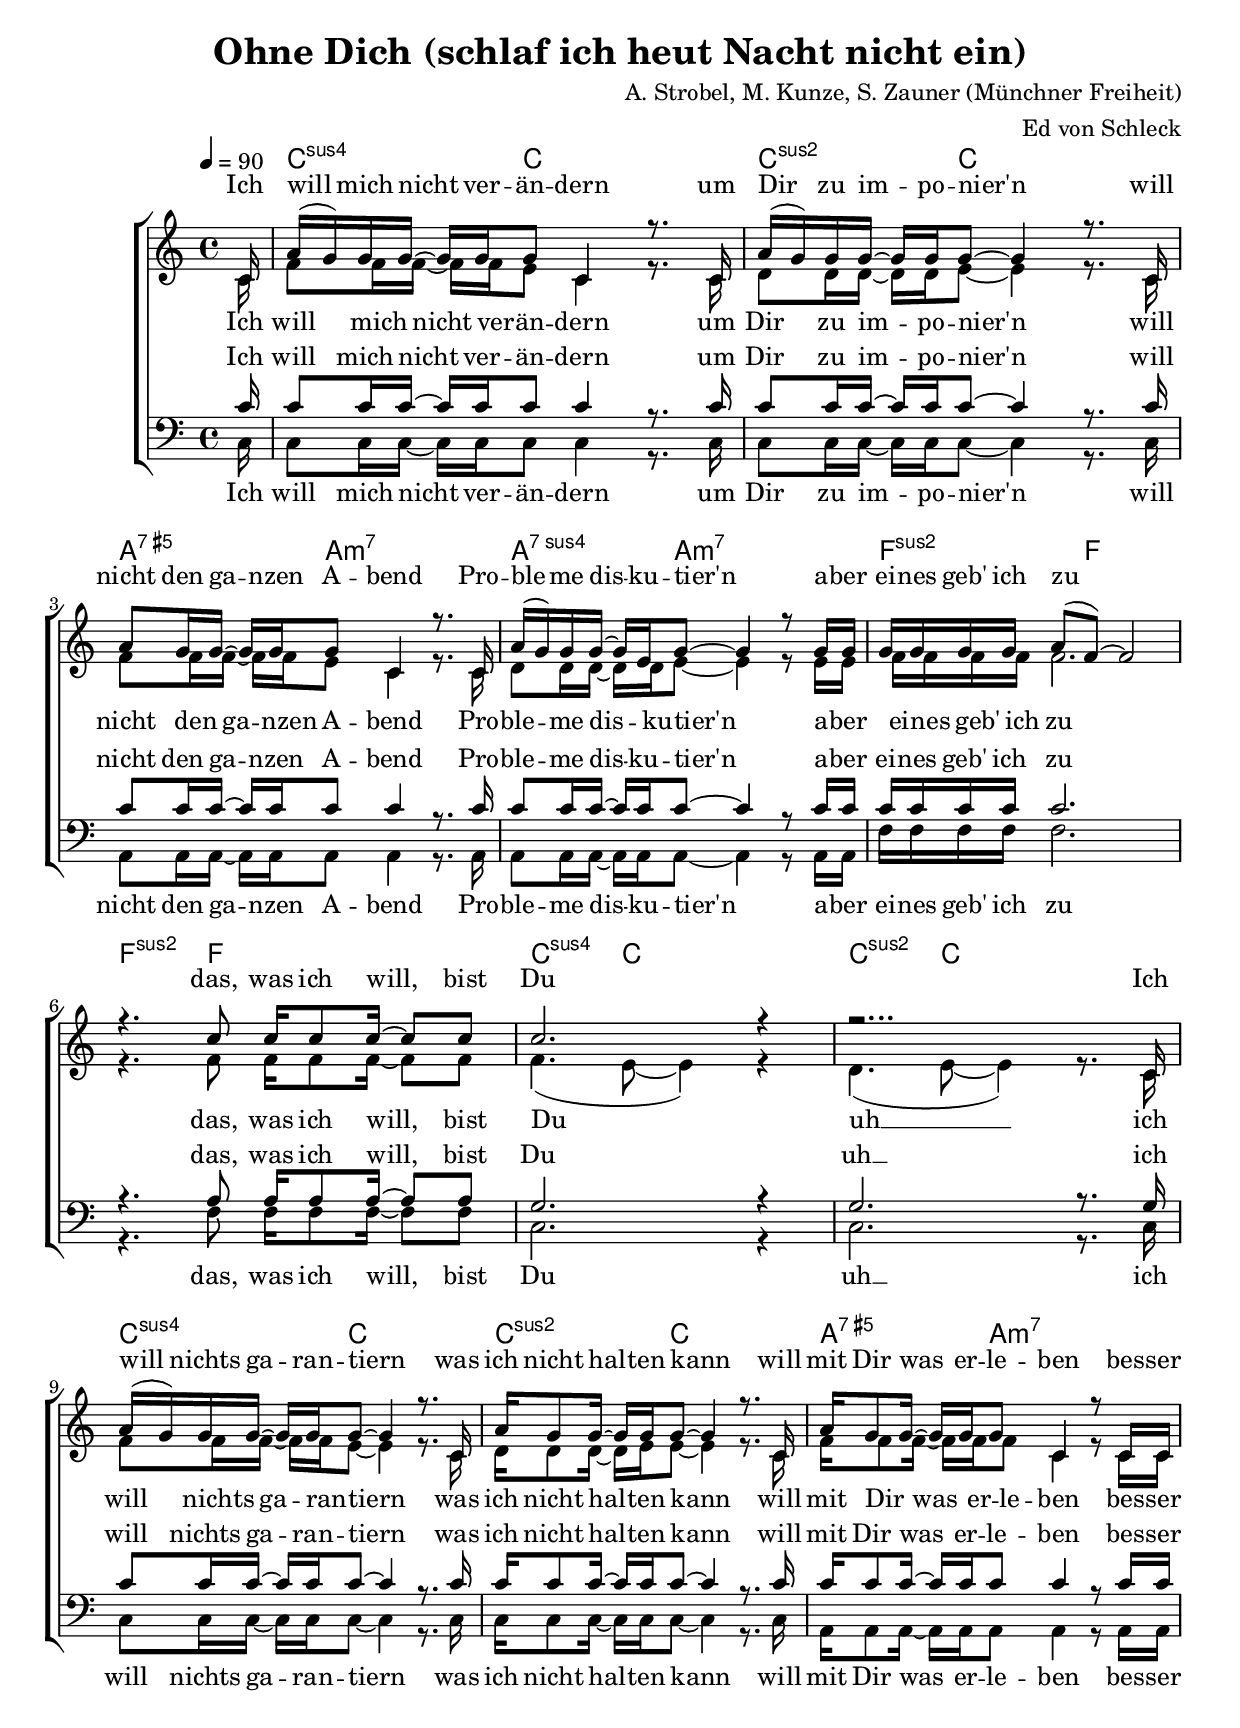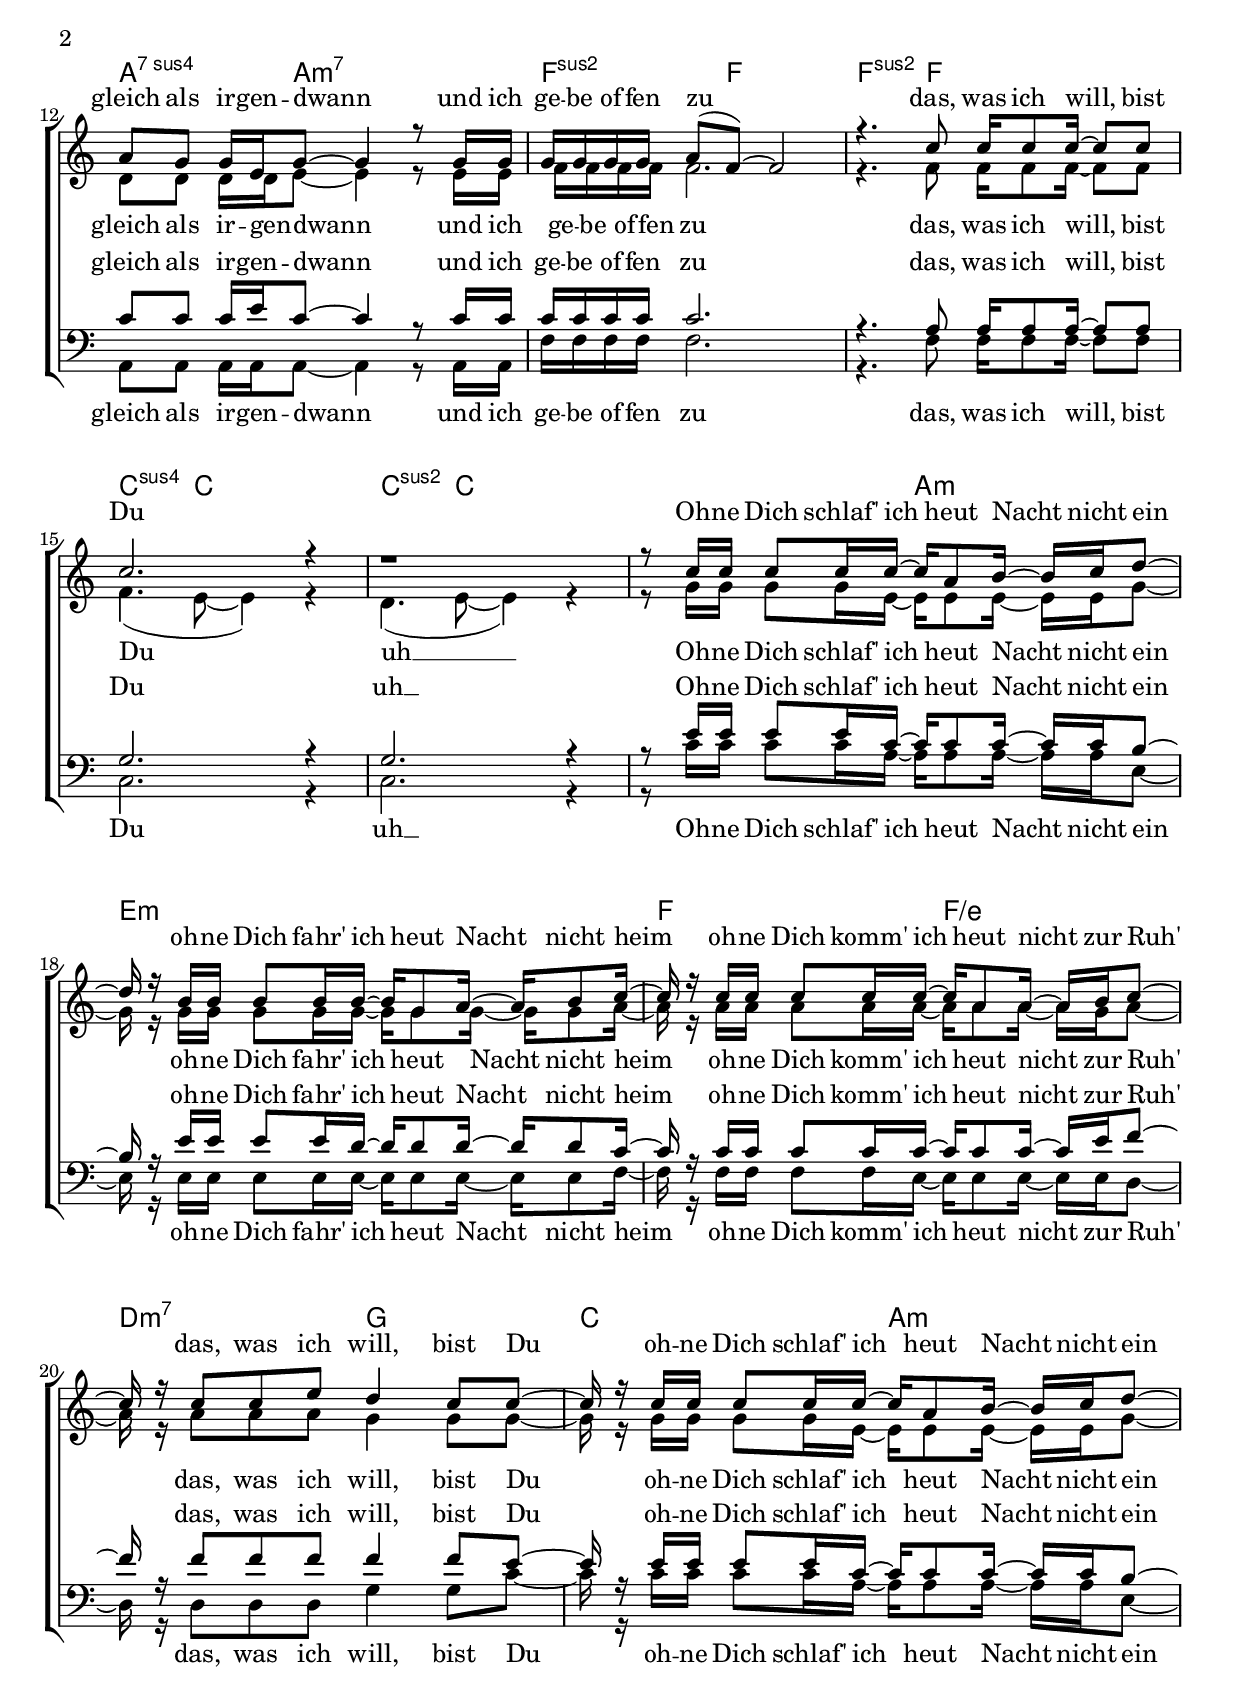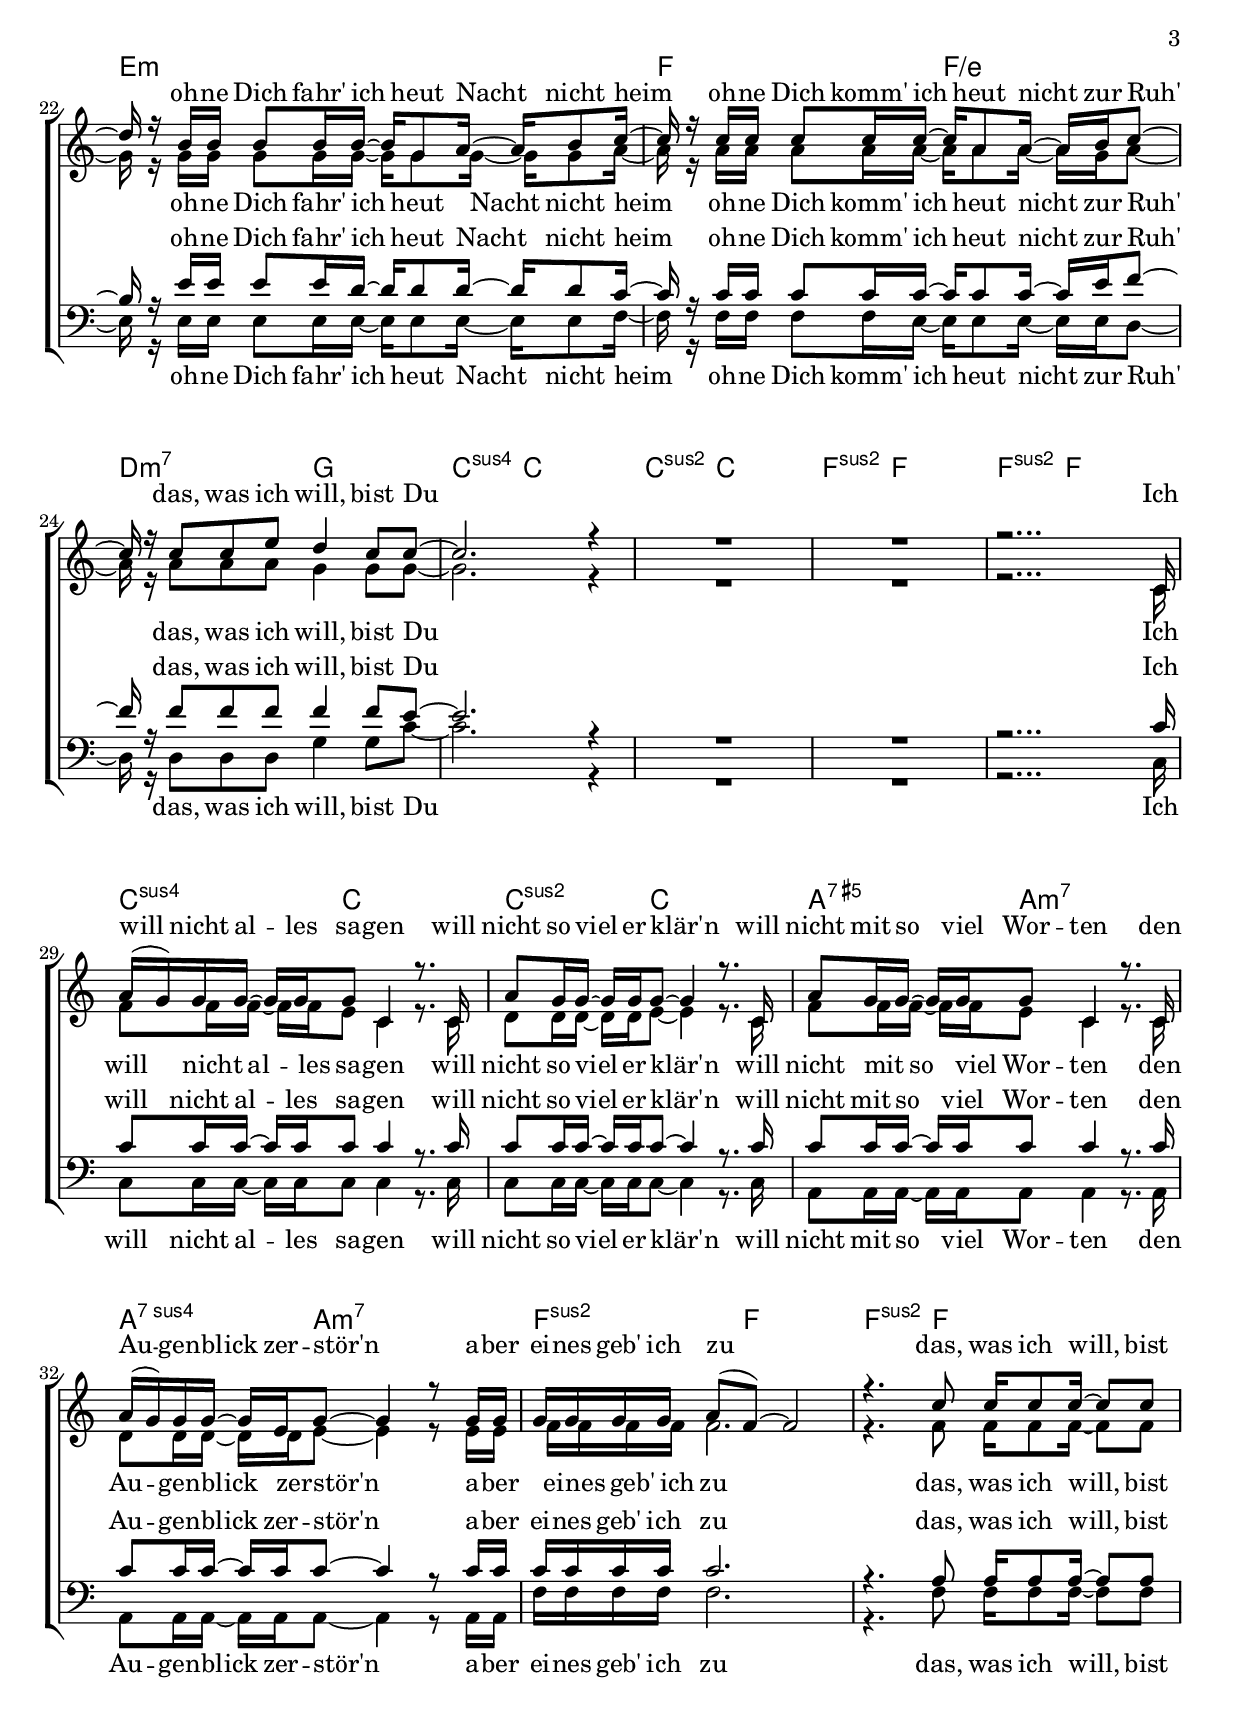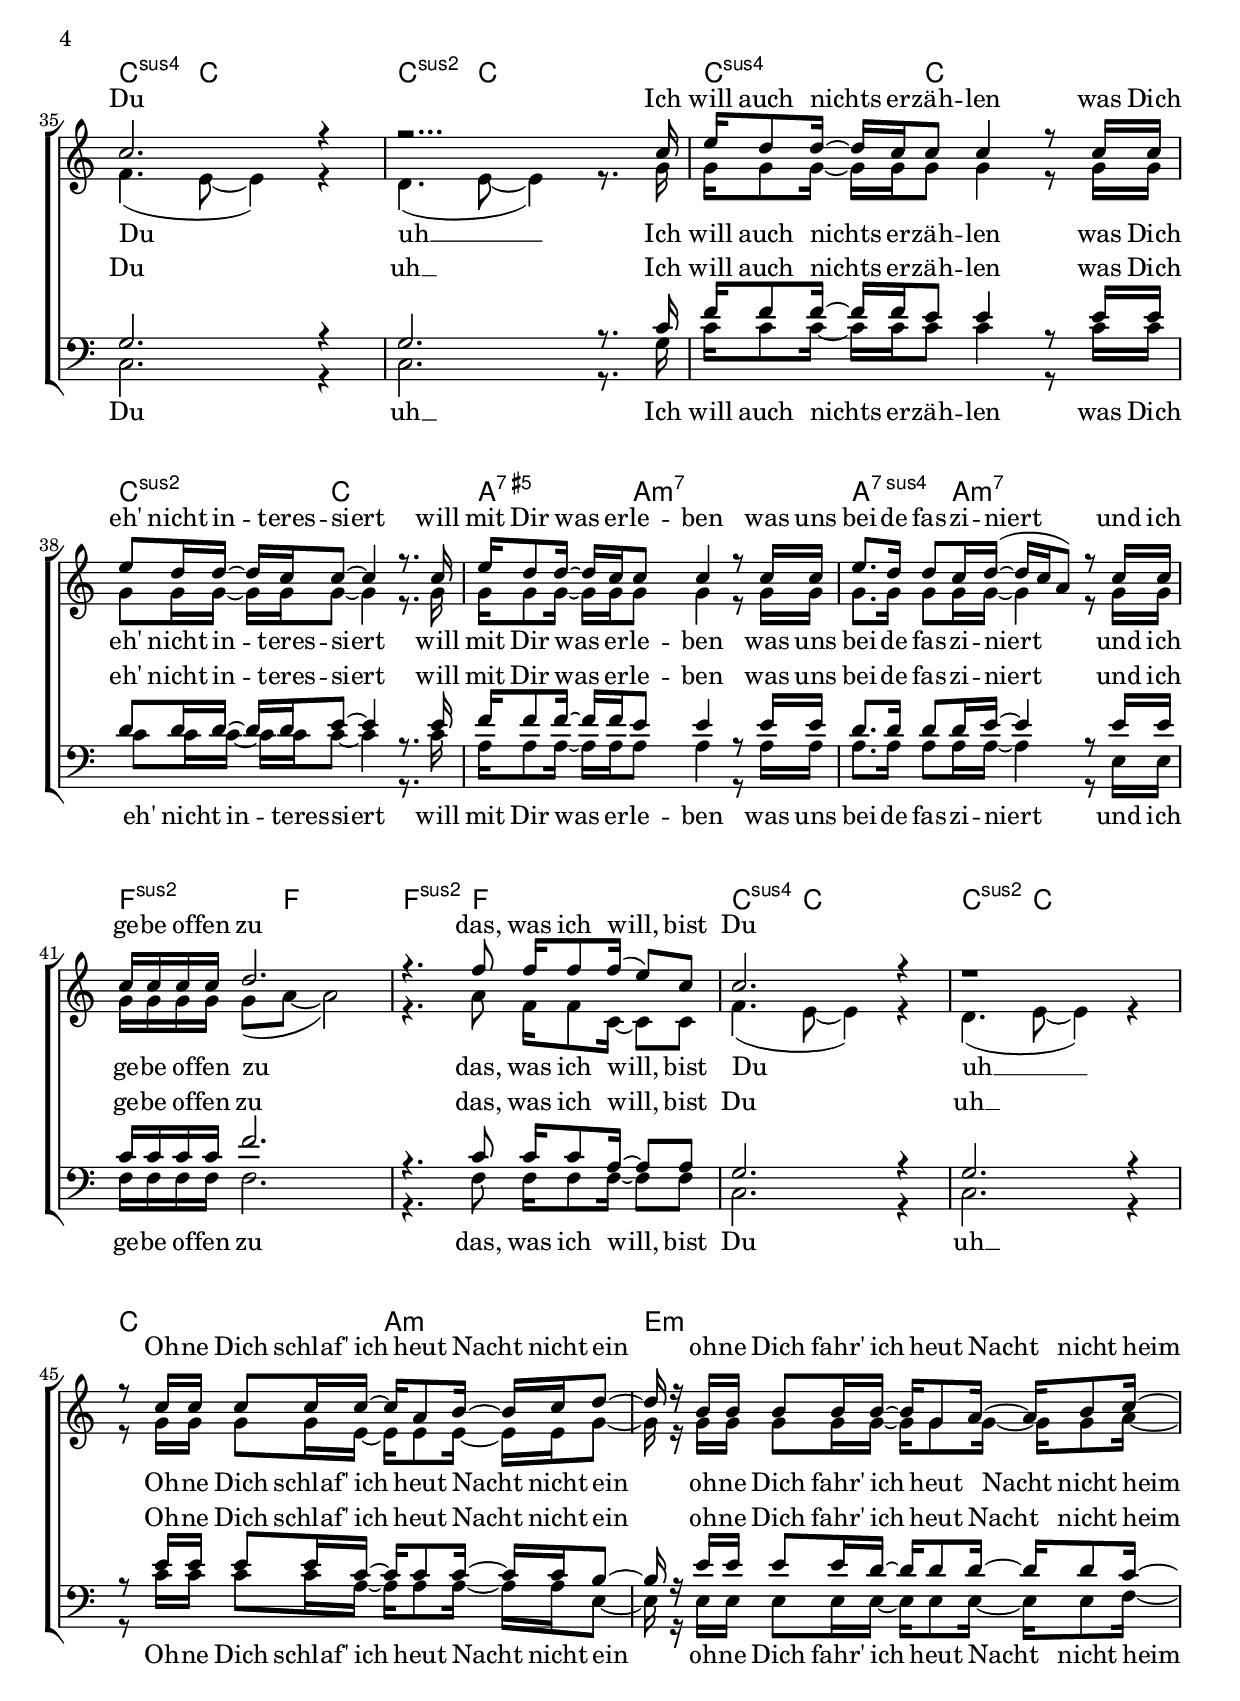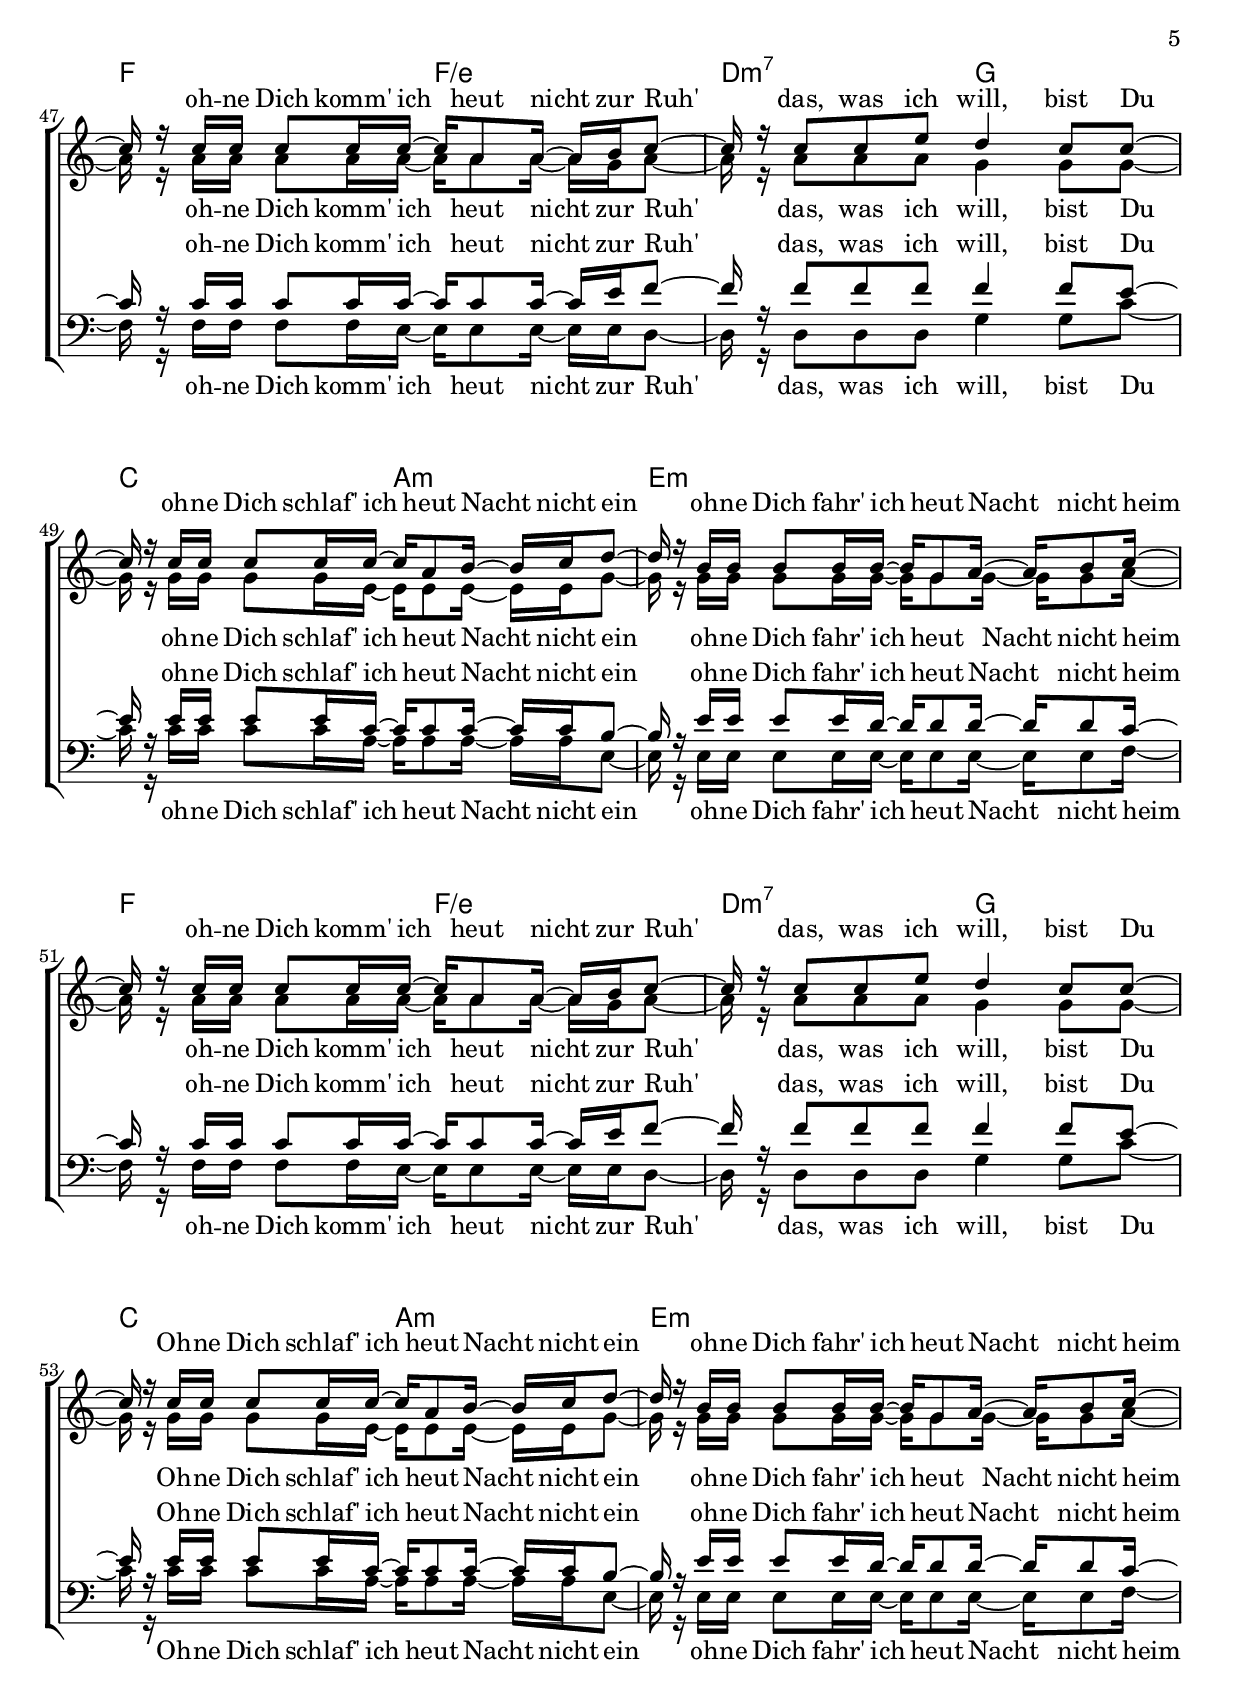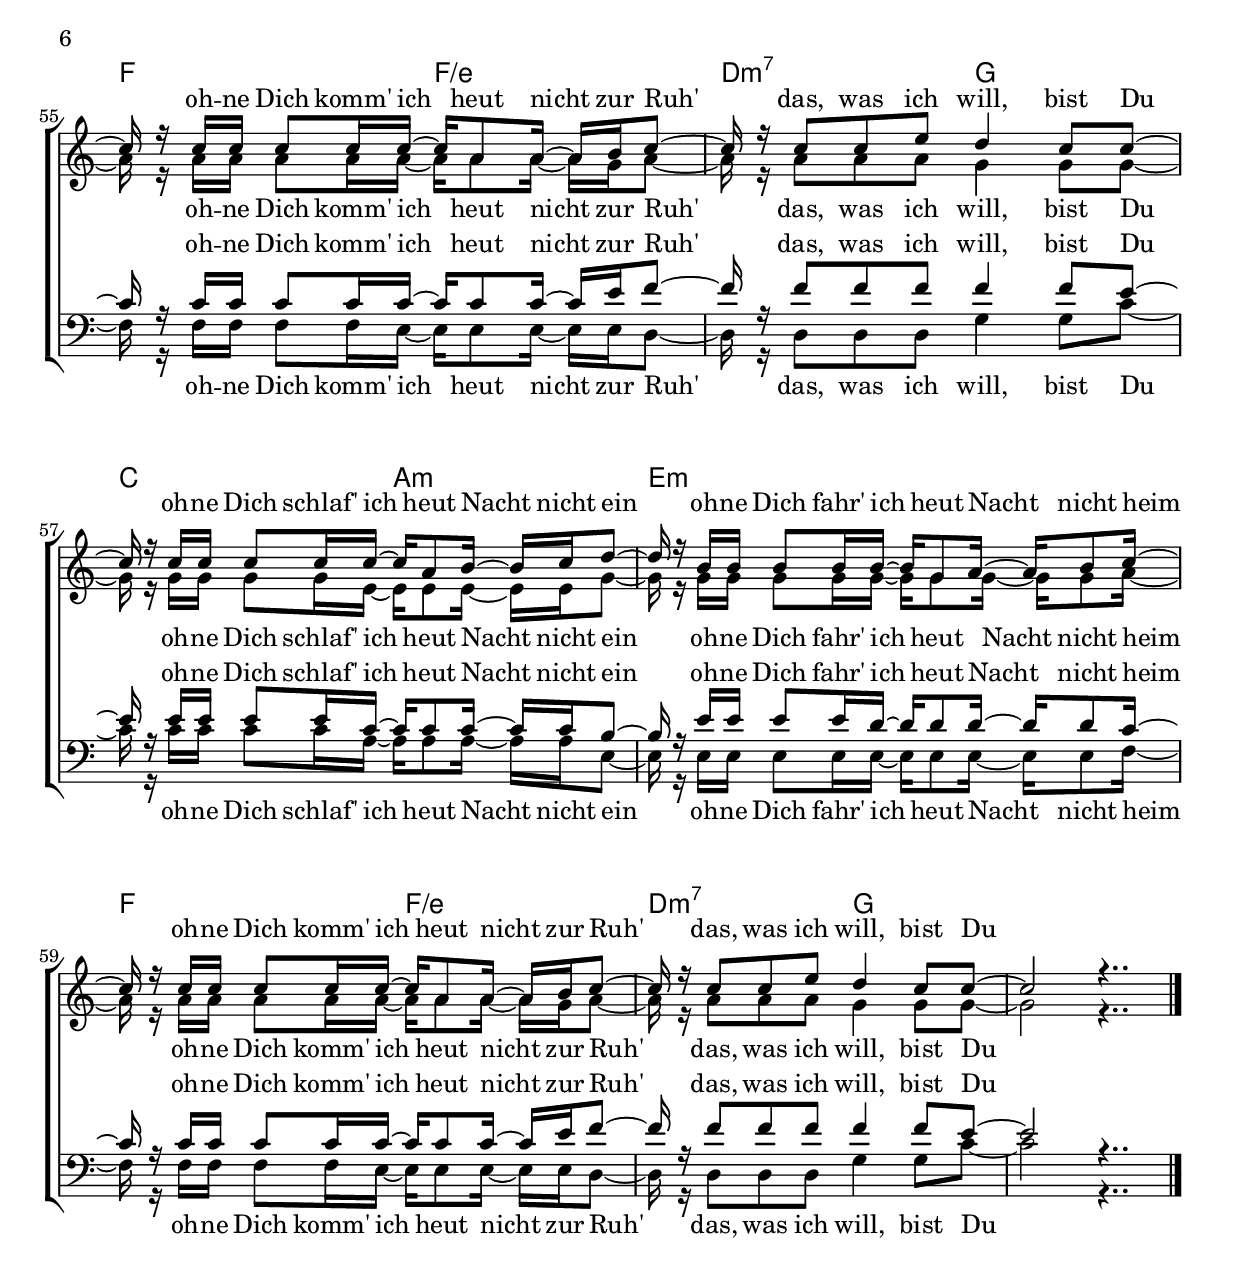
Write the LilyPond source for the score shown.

\version "2.16.2"

\header {
  title = "Ohne Dich (schlaf ich heut Nacht nicht ein)"
  composer = "A. Strobel, M. Kunze, S. Zauner (Münchner Freiheit)"
  arranger = "Ed von Schleck"
}

\paper {
  top-system-spacing #'basic-distance = #10
  score-system-spacing #'basic-distance = #20
  system-system-spacing #'basic-distance = #20
  last-bottom-spacing #'basic-distance = #10

  %system-system-spacing = #'((padding . 0) (basic-distance . 0.1))
  %ragged-last-bottom = ##f
  %ragged-bottom = ##f
}

global = {
  \key c \major
  \time 4/4
  \tempo 4 = 90
  \partial 16
}


verseOne = \lyricmode {
  Ich will mich nicht ver -- än -- dern
  um Dir zu im -- po -- nier'n
  will nicht den ga -- nzen A -- bend
  Pro -- ble -- me dis -- ku -- tier'n
  a -- ber ei -- nes geb' ich zu
  das, was ich will, bist Du

  Ich will nichts ga -- ran -- tiern
  was ich nicht hal -- ten kann
  will mit Dir was er -- le -- ben
  bes -- ser gleich als ir -- gen -- dwann
  und ich ge -- be of -- fen zu
  das, was ich will, bist Du
}
verseOneUh = \lyricmode {
  Ich will mich nicht ver -- än -- dern
  um Dir zu im -- po -- nier'n
  will nicht den ga -- nzen A -- bend
  Pro -- ble -- me dis -- ku -- tier'n
  a -- ber ei -- nes geb' ich zu
  das, was ich will, bist Du uh __

  ich will nichts ga -- ran -- tiern
  was ich nicht hal -- ten kann
  will mit Dir was er -- le -- ben
  bes -- ser gleich als ir -- gen -- dwann
  und ich ge -- be of -- fen zu
  das, was ich will, bist Du uh __
}


verseTwoUh = \lyricmode {
  Ich will nicht al -- les sa -- gen
  will nicht so viel er -- klär'n
  will nicht mit so viel Wor -- ten
  den Au -- gen -- blick zer -- stör'n
  a -- ber ei -- nes geb' ich zu
  das, was ich will, bist Du uh __

  Ich will auch nichts er -- zäh -- len
  was Dich eh' nicht in -- teres -- siert
  will mit Dir was er -- le -- ben
  was uns bei -- de fas -- zi -- niert
  und ich ge -- be of -- fen zu
  das, was ich will, bist Du uh __ 
}
verseTwo = \lyricmode {
  Ich will nicht al -- les sa -- gen
  will nicht so viel er -- klär'n
  will nicht mit so viel Wor -- ten
  den Au -- gen -- blick zer -- stör'n
  a -- ber ei -- nes geb' ich zu
  das, was ich will, bist Du

  Ich will auch nichts er -- zäh -- len
  was Dich eh' nicht in -- teres -- siert
  will mit Dir was er -- le -- ben
  was uns bei -- de fas -- zi -- niert
  und ich ge -- be of -- fen zu
  das, was ich will, bist Du 
}

chorus = \lyricmode {
  Oh -- ne Dich schlaf' ich heut Nacht nicht ein
  oh -- ne Dich fahr' ich heut Nacht nicht heim
  oh -- ne Dich komm' ich heut nicht zur Ruh'
  das, was ich will, bist Du
  oh -- ne Dich schlaf' ich heut Nacht nicht ein
  oh -- ne Dich fahr' ich heut Nacht nicht heim
  oh -- ne Dich komm' ich heut nicht zur Ruh'
  das, was ich will, bist Du
}

chordNames = \chordmode {
  \global
  \germanChords
  \set chordChanges = ##t
  s16

  % Strophe 1

  c4.:sus4 c8~ c2
  c4.:sus2 c8~ c2
  a4.:m7aug a8:m7~ a2:m7
  a4.:m7sus4 a8:m7~ a2:m7
  f4.:sus2 f8~ f2
  f4.:sus2 f8~ f2
  c4.:sus4 c8~ c2
  c4.:sus2 c8~ c2

  c4.:sus4 c8~ c2
  c4.:sus2 c8~ c2
  a4.:m7aug a8:m7~ a2:m7
  a4.:m7sus4 a8:m7~ a2:m7
  f4.:sus2 f8~ f2
  f4.:sus2 f8~ f2
  c4.:sus4 c8~ c2
  c4.:sus2 c8~ c2

  % Refrain

  c2 a:m
  e1:m
  f2 f/e
  d:m7 g

  c2 a:m
  e1:m
  f2 f/e
  d:m7 g

  c4.:sus4 c8~ c2
  c4.:sus2 c8~ c2
  f4.:sus2 f8~ f2
  f4.:sus2 f8~ f2

  % Strophe 2

  c4.:sus4 c8~ c2
  c4.:sus2 c8~ c2
  a4.:m7aug a8:m7~ a2:m7
  a4.:m7sus4 a8:m7~ a2:m7
  f4.:sus2 f8~ f2
  f4.:sus2 f8~ f2
  c4.:sus4 c8~ c2
  c4.:sus2 c8~ c2

  c4.:sus4 c8~ c2
  c4.:sus2 c8~ c2
  a4.:m7aug a8:m7~ a2:m7
  a4.:m7sus4 a8:m7~ a2:m7
  f4.:sus2 f8~ f2
  f4.:sus2 f8~ f2
  c4.:sus4 c8~ c2
  c4.:sus2 c8~ c2

  % Refrain

  c2 a:m
  e1:m
  f2 f/e
  d:m7 g

  c2 a:m
  e1:m
  f2 f/e
  d:m7 g

  c2 a:m
  e1:m
  f2 f/e
  d:m7 g

  c2 a:m
  e1:m
  f2 f/e
  d:m7 g

}

sopMusic = \relative c' {
  c16

  % Strophe 1

  a'16( g) g g~ g g g8 c,4 r8. c16
  a'16( g) g g~ g g g8~ g4 r8. c,16
  a'8 g16 g~ g g g8 c,4 r8. c16
  a'16( g) g g~ g e g8~ g4 r8 g16 g

  g g g g a8( f~) f2
  r4. c'8 c16 c8 c16~ c8 c
  c2. r4
  r2... c,16

  a'16( g) g g~ g g g8~ g4 r8. c,16
  a'16 g8 g16~ g g g8~ g4 r8. c,16
  a'16 g8 g16~ g g g8 c,4 r8 c16 c
  a'8 g g16 e g8~ g4 r8 g16 g

  g g g g a8( f~) f2
  r4. c'8 c16 c8 c16~ c8 c
  c2. r4
  r1

  % Refrain

  r8 c16 c c8 c16 c~ c a8 b16~ b c d8~
  d16 r b b b8 b16 b~ b g8 a16~ a b8 c16~
  c r c c c8 c16 c~ c a8 a16~ a b16 c8~
  c16 r c8 c e d4 c8 c~

  c16 r c16 c c8 c16 c~ c a8 b16~ b c d8~
  d16 r b b b8 b16 b~ b g8 a16~ a b8 c16~
  c r c c c8 c16 c~ c a8 a16~ a b16 c8~
  c16 r c8 c e d4 c8 c~

  c2. r4
  R1*2
  r2... c,16

  % Strophe 2

  a'16( g) g g~ g g g8 c,4 r8. c16
  a'8 g16 g~ g g g8~ g4 r8. c,16
  a'8 g16 g~ g g g8 c,4 r8. c16
  a'16( g) g g~ g e g8~ g4 r8 g16 g

  g g g g a8( f~) f2
  r4. c'8 c16 c8 c16~ c8 c
  c2. r4
  r2... c16

  e16 d8 d16~ d c c8 c4 r8 c16 c
  e8 d16 d~ d c c8~ c4 r8. c16
  e16 d8 d16~ d c c8 c4 r8 c16 c
  e8. d16 d8 c16 d16~( d c a8) r8 c16 c

  c16 c c c d2.
  r4. f8 f16 f8 f16( e8) c
  c2. r4
  r1


  % Refrain

  r8 c16 c c8 c16 c~ c a8 b16~ b c d8~
  d16 r b b b8 b16 b~ b g8 a16~ a b8 c16~
  c r c c c8 c16 c~ c a8 a16~ a b16 c8~
  c16 r c8 c e d4 c8 c~

  c16 r c16 c c8 c16 c~ c a8 b16~ b c d8~
  d16 r b b b8 b16 b~ b g8 a16~ a b8 c16~
  c r c c c8 c16 c~ c a8 a16~ a b16 c8~
  c16 r c8 c e d4 c8 c~

  c16 r c16 c c8 c16 c~ c a8 b16~ b c d8~
  d16 r b b b8 b16 b~ b g8 a16~ a b8 c16~
  c r c c c8 c16 c~ c a8 a16~ a b16 c8~
  c16 r c8 c e d4 c8 c~

  c16 r c16 c c8 c16 c~ c a8 b16~ b c d8~
  d16 r b b b8 b16 b~ b g8 a16~ a b8 c16~
  c r c c c8 c16 c~ c a8 a16~ a b16 c8~
  c16 r c8 c e d4 c8 c~

  c2 r4..
  \bar "|."

}
sopWords = \lyricmode {
  \verseOne
  \chorus
  \verseTwo
  \chorus
  \chorus
}

altoMusic = \relative c' {
  c16

  % Strophe 1

  f8 f16 f~ f f e8 c4 r8. c16
  d8 d16 d~ d d e8~ e4 r8. c16
  f8 f16 f~ f f e8 c4 r8. c16
  d8 d16 d~ d d e8~ e4 r8 e16 e

  f f f f f2.
  r4. f8 f16 f8 f16~ f8 f
  f4.( e8~ e4) r4
  d4.( e8~ e4) r8. c16

  f8 f16 f~ f f e8~ e4 r8. c16
  d16 d8 d16~ d e e8~ e4 r8. c16
  f16 f8 f16~ f f f8 c4 r8 c16 c
  d8 d d16 d e8~ e4 r8 e16 e

  f f f f f2.
  r4. f8 f16 f8 f16~ f8 f
  f4.( e8~ e4) r4
  d4.( e8~ e4) r4

  % Refrain

  r8 g16 g g8 g16 e~ e e8 e16~ e e g8~
  g16 r g g g8 g16 g~ g g8 g16~ g g8 a16~
  a r a a a8 a16 a~ a a8 a16~ a g16 a8~
  a16 r a8 a a g4 g8 g~

  g16 r g16 g g8 g16 e~ e e8 e16~ e e g8~
  g16 r g g g8 g16 g~ g g8 g16~ g g8 a16~
  a r a a a8 a16 a~ a a8 a16~ a g16 a8~
  a16 r a8 a a g4 g8 g~
  g2. r4
  R1*2
  r2... c,16

  % Strophe 1

  f8 f16 f~ f f e8 c4 r8. c16
  d8 d16 d~ d d e8~ e4 r8. c16
  f8 f16 f~ f f e8 c4 r8. c16
  d8 d16 d~ d d e8~ e4 r8 e16 e

  f f f f f2.
  r4. f8 f16 f8 f16~ f8 f
  f4.( e8~ e4) r4
  d4.( e8~ e4) r8. g16

  g16 g8 g16~ g g g8 g4 r8 g16 g
  g8 g16 g~ g g g8~ g4 r8. g16
  g16 g8 g16~ g g g8 g4 r8 g16 g
  g8. g16 g8 g16 g16~ g4 r8 g16 g

  g16 g g g g8( a~ a2)
  r4. a8 f16 f8 c16~ c8 c
  f4.( e8~ e4) r4
  d4.( e8~ e4) r4

  % Refrain

  r8 g16 g g8 g16 e~ e e8 e16~ e e g8~
  g16 r g g g8 g16 g~ g g8 g16~ g g8 a16~
  a r a a a8 a16 a~ a a8 a16~ a g16 a8~
  a16 r a8 a a g4 g8 g~

  g16 r g16 g g8 g16 e~ e e8 e16~ e e g8~
  g16 r g g g8 g16 g~ g g8 g16~ g g8 a16~
  a r a a a8 a16 a~ a a8 a16~ a g16 a8~
  a16 r a8 a a g4 g8 g~

  g16 r g16 g g8 g16 e~ e e8 e16~ e e g8~
  g16 r g g g8 g16 g~ g g8 g16~ g g8 a16~
  a r a a a8 a16 a~ a a8 a16~ a g16 a8~
  a16 r a8 a a g4 g8 g~

  g16 r g16 g g8 g16 e~ e e8 e16~ e e g8~
  g16 r g g g8 g16 g~ g g8 g16~ g g8 a16~
  a r a a a8 a16 a~ a a8 a16~ a g16 a8~
  a16 r a8 a a g4 g8 g~

  g2 r4..
}
altoWords = \lyricmode {
  \verseOneUh
  \chorus
  \verseTwoUh
  \chorus
  \chorus
}

tenorMusic = \relative c' {
  c16

  % Strophe 1

  c8 c16 c~ c c c8 c4 r8. c16
  c8 c16 c~ c c c8~ c4 r8. c16
  c8 c16 c~ c c c8 c4 r8. c16
  c8 c16 c~ c c c8~ c4 r8 c16 c

  c c c c c2.
  r4. a8 a16 a8 a16~ a8 a
  g2. r4
  g2. r8. g16

  c8 c16 c~ c c c8~ c4 r8. c16
  c16 c8 c16~ c c c8~ c4 r8. c16
  c16 c8 c16~ c c c8 c4 r8 c16 c
  c8 c c16 e c8~ c4 r8 c16 c

  c c c c c2.
  r4. a8 a16 a8 a16~ a8 a
  g2. r4
  g2. r4

  % Refrain

  r8 e'16 e e8 e16 c~ c c8 c16~ c c b8~
  b16 r e e e8 e16 d~ d d8 d16~ d d8 c16~
  c r c c c8 c16 c~ c c8 c16~ c e16 f8~
  f16 r f8 f f f4 f8 e~

  e16 r e16 e e8 e16 c~ c c8 c16~ c c b8~
  b16 r e e e8 e16 d~ d d8 d16~ d d8 c16~
  c r c c c8 c16 c~ c c8 c16~ c e16 f8~
  f16 r f8 f f f4 f8 e~

  e2. r4
  R1*2
  r2... c16

  % Strophe 1

  c8 c16 c~ c c c8 c4 r8. c16
  c8 c16 c~ c c c8~ c4 r8. c16
  c8 c16 c~ c c c8 c4 r8. c16
  c8 c16 c~ c c c8~ c4 r8 c16 c

  c c c c c2.
  r4. a8 a16 a8 a16~ a8 a
  g2. r4
  g2. r8. c16

  f16 f8 f16~ f f e8 e4 r8 e16 e
  d8 d16 d~ d d e8~ e4 r8. e16
  f16 f8 f16~ f f e8 e4 r8 e16 e
  d8. d16 d8 d16 e16~ e4 r8 e16 e

  c16 c c c f2.
  r4. c8 c16 c8 a16~ a8 a
  g2. r4
  g2. r4

  % Refrain

  r8 e'16 e e8 e16 c~ c c8 c16~ c c b8~
  b16 r e e e8 e16 d~ d d8 d16~ d d8 c16~
  c r c c c8 c16 c~ c c8 c16~ c e16 f8~
  f16 r f8 f f f4 f8 e~

  e16 r e16 e e8 e16 c~ c c8 c16~ c c b8~
  b16 r e e e8 e16 d~ d d8 d16~ d d8 c16~
  c r c c c8 c16 c~ c c8 c16~ c e16 f8~
  f16 r f8 f f f4 f8 e~

  e16 r e16 e e8 e16 c~ c c8 c16~ c c b8~
  b16 r e e e8 e16 d~ d d8 d16~ d d8 c16~
  c r c c c8 c16 c~ c c8 c16~ c e16 f8~
  f16 r f8 f f f4 f8 e~

  e16 r e16 e e8 e16 c~ c c8 c16~ c c b8~
  b16 r e e e8 e16 d~ d d8 d16~ d d8 c16~
  c r c c c8 c16 c~ c c8 c16~ c e16 f8~
  f16 r f8 f f f4 f8 e~

  e2 r4..
}
tenorWords = \lyricmode {
  \verseOneUh
  \chorus
  \verseTwoUh
  \chorus
  \chorus
}

bassMusic = \relative c {
  c16
  c8 c16 c~ c c c8 c4 r8. c16
  c8 c16 c~ c c c8~ c4 r8. c16
  a8 a16 a~ a a a8 a4 r8. a16
  a8 a16 a~ a a a8~ a4 r8 a16 a

  f' f f f f2.
  r4. f8 f16 f8 f16~ f8 f
  c2. r4
  c2. r8. c16

  c8 c16 c~ c c c8~ c4 r8. c16
  c16 c8 c16~ c c c8~ c4 r8. c16
  a16 a8 a16~ a a a8 a4 r8 a16 a
  a8 a a16 a a8~ a4 r8 a16 a

  f' f f f f2.
  r4. f8 f16 f8 f16~ f8 f
  c2. r4
  c2. r4

  % Refrain

  r8 c'16 c c8 c16 a~ a a8 a16~ a a e8~
  e16 r e e e8 e16 e~ e e8 e16~ e e8 f16~
  f r f f f8 f16 e~ e e8 e16~ e e16 d8~
  d16 r d8 d d g4 g8 c~

  c16 r c16 c c8 c16 a~ a a8 a16~ a a e8~
  e16 r e e e8 e16 e~ e e8 e16~ e e8 f16~
  f r f f f8 f16 e~ e e8 e16~ e e16 d8~
  d16 r d8 d d g4 g8 c~

  c2. r4
  R1*2
  r2... c,16

  % Strophe 2

  c8 c16 c~ c c c8 c4 r8. c16
  c8 c16 c~c c c8~ c4 r8. c16
  a8 a16 a~ a a a8 a4 r8. a16
  a8 a16 a~ a a a8~ a4 r8 a16 a

  f' f f f f2.
  r4. f8 f16 f8 f16~ f8 f
  c2. r4
  c2. r8. g'16

  c16 c8 c16~ c c c8 c4 r8 c16 c
  c8 c16 c~ c c c8~ c4 r8. c16
  a16 a8 a16~ a a a8 a4 r8 a16 a
  a8. a16 a8 a16 a16~ a4 r8 e16 e

  f16 f f f f2.
  r4. f8 f16 f8 f16~ f8 f
  c2. r4
  c2. r4

  % Refrain

  r8 c'16 c c8 c16 a~ a a8 a16~ a a e8~
  e16 r e e e8 e16 e~ e e8 e16~ e e8 f16~
  f r f f f8 f16 e~ e e8 e16~ e e16 d8~
  d16 r d8 d d g4 g8 c~

  c16 r c16 c c8 c16 a~ a a8 a16~ a a e8~
  e16 r e e e8 e16 e~ e e8 e16~ e e8 f16~
  f r f f f8 f16 e~ e e8 e16~ e e16 d8~
  d16 r d8 d d g4 g8 c~

  c16 r c16 c c8 c16 a~ a a8 a16~ a a e8~
  e16 r e e e8 e16 e~ e e8 e16~ e e8 f16~
  f r f f f8 f16 e~ e e8 e16~ e e16 d8~
  d16 r d8 d d g4 g8 c~

  c16 r c16 c c8 c16 a~ a a8 a16~ a a e8~
  e16 r e e e8 e16 e~ e e8 e16~ e e8 f16~
  f r f f f8 f16 e~ e e8 e16~ e e16 d8~
  d16 r d8 d d g4 g8 c~

  c2 r4..
}
bassWords = \lyricmode {
  \verseOneUh
  \chorus
  \verseTwoUh
  \chorus
  \chorus
}

chordsPart = \new ChordNames \chordNames

choirPart = \new ChoirStaff <<
  \new Lyrics = "sopranos" \with {
    % this is needed for lyrics above a staff
    \override VerticalAxisGroup #'staff-affinity = #DOWN
  }
  \new Staff = "women" <<
    \new Voice = "sopranos" {
      \voiceOne
      << \global \sopMusic >>
    }
    \new Voice = "altos" {
      \voiceTwo
      << \global \altoMusic >>
    }
  >>
  \new Lyrics = "altos"
  \new Lyrics = "tenors" \with {
    % this is needed for lyrics above a staff
    \override VerticalAxisGroup #'staff-affinity = #DOWN
  }
  \new Staff = "men" <<
    \clef bass
    \new Voice = "tenors" {
      \voiceOne
      << \global \tenorMusic >>
    }
    \new Voice = "basses" {
      \voiceTwo << \global \bassMusic >>
    }
  >>
  \new Lyrics = "basses"
  \context Lyrics = "sopranos" \lyricsto "sopranos" \sopWords
  \context Lyrics = "altos" \lyricsto "altos" \altoWords
  \context Lyrics = "tenors" \lyricsto "tenors" \tenorWords
  \context Lyrics = "basses" \lyricsto "basses" \bassWords
>>

\score {
  <<
    \chordsPart
    \choirPart
  >>
  \layout { }
  \midi { }
}
